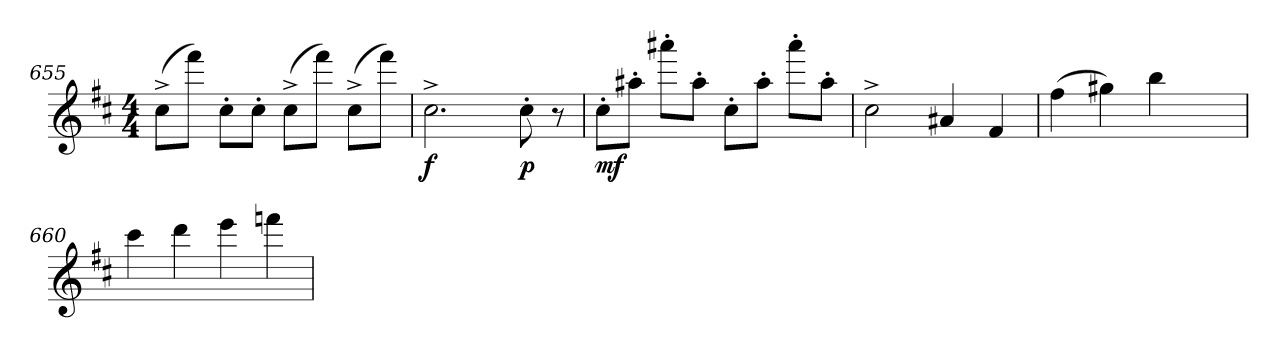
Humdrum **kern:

**kern	**dynam
*part1	*part1
*staff1	*staff1
*clefG2	*
*k[f#c#]	*
*M4/4	*
=655	=655
(>8cc#^\L	.
8fff#\J)	.
8cc#'\L	.
8cc#'\J	.
(>8cc#^\L	.
8fff#\J)	.
(>8cc#^\L	.
8fff#\J)	.
=656	=656
!	!LO:DY:b
2.cc#^\	f
!	!LO:DY:b
8cc#'\	p
8r	.
=657	=657
!	!LO:DY:b
8cc#'\L	mf
8aa#X'\J	.
8aaa#X'\L	.
8aa#'\J	.
8cc#'\L	.
8aa#'\J	.
8aaa#'\L	.
8aa#'\J	.
=658	=658
2cc#^\	.
4a#X/	.
4f#/	.
=659	=659
(>4ff#\	.
4gg#X\)	.
4bb\	.
4ryy	.
=660	=660
4ccc#\	.
4ddd\	.
4eee\	.
4fffn\	.
=	=
*-	*-
